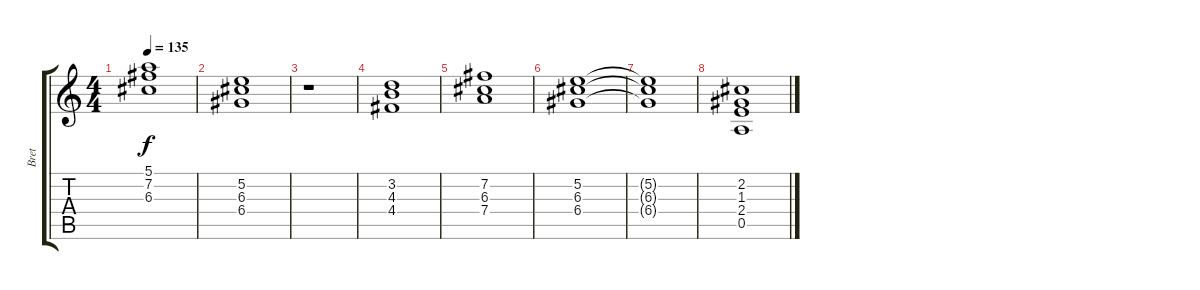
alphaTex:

\track ("Bret" "Bret") {instrument acousticguitarnylon}
\staff {score tabs}
\tuning (E4 B3 G3 D3 A2 E2) {hide}
\ts (4 4)
\tempo 135
\clef g2
\ks c
(5.1 7.2 6.3).1{dy f} |
(5.2 6.3 6.4).1 |
r.1 |
(3.2 4.3 4.4).1 |
(7.2 6.3 7.4).1 |
(5.2 6.3 6.4).1 |
(5.2{t} 6.3{t} 6.4{t}).1 |
(2.2 1.3 2.4 0.5).1
